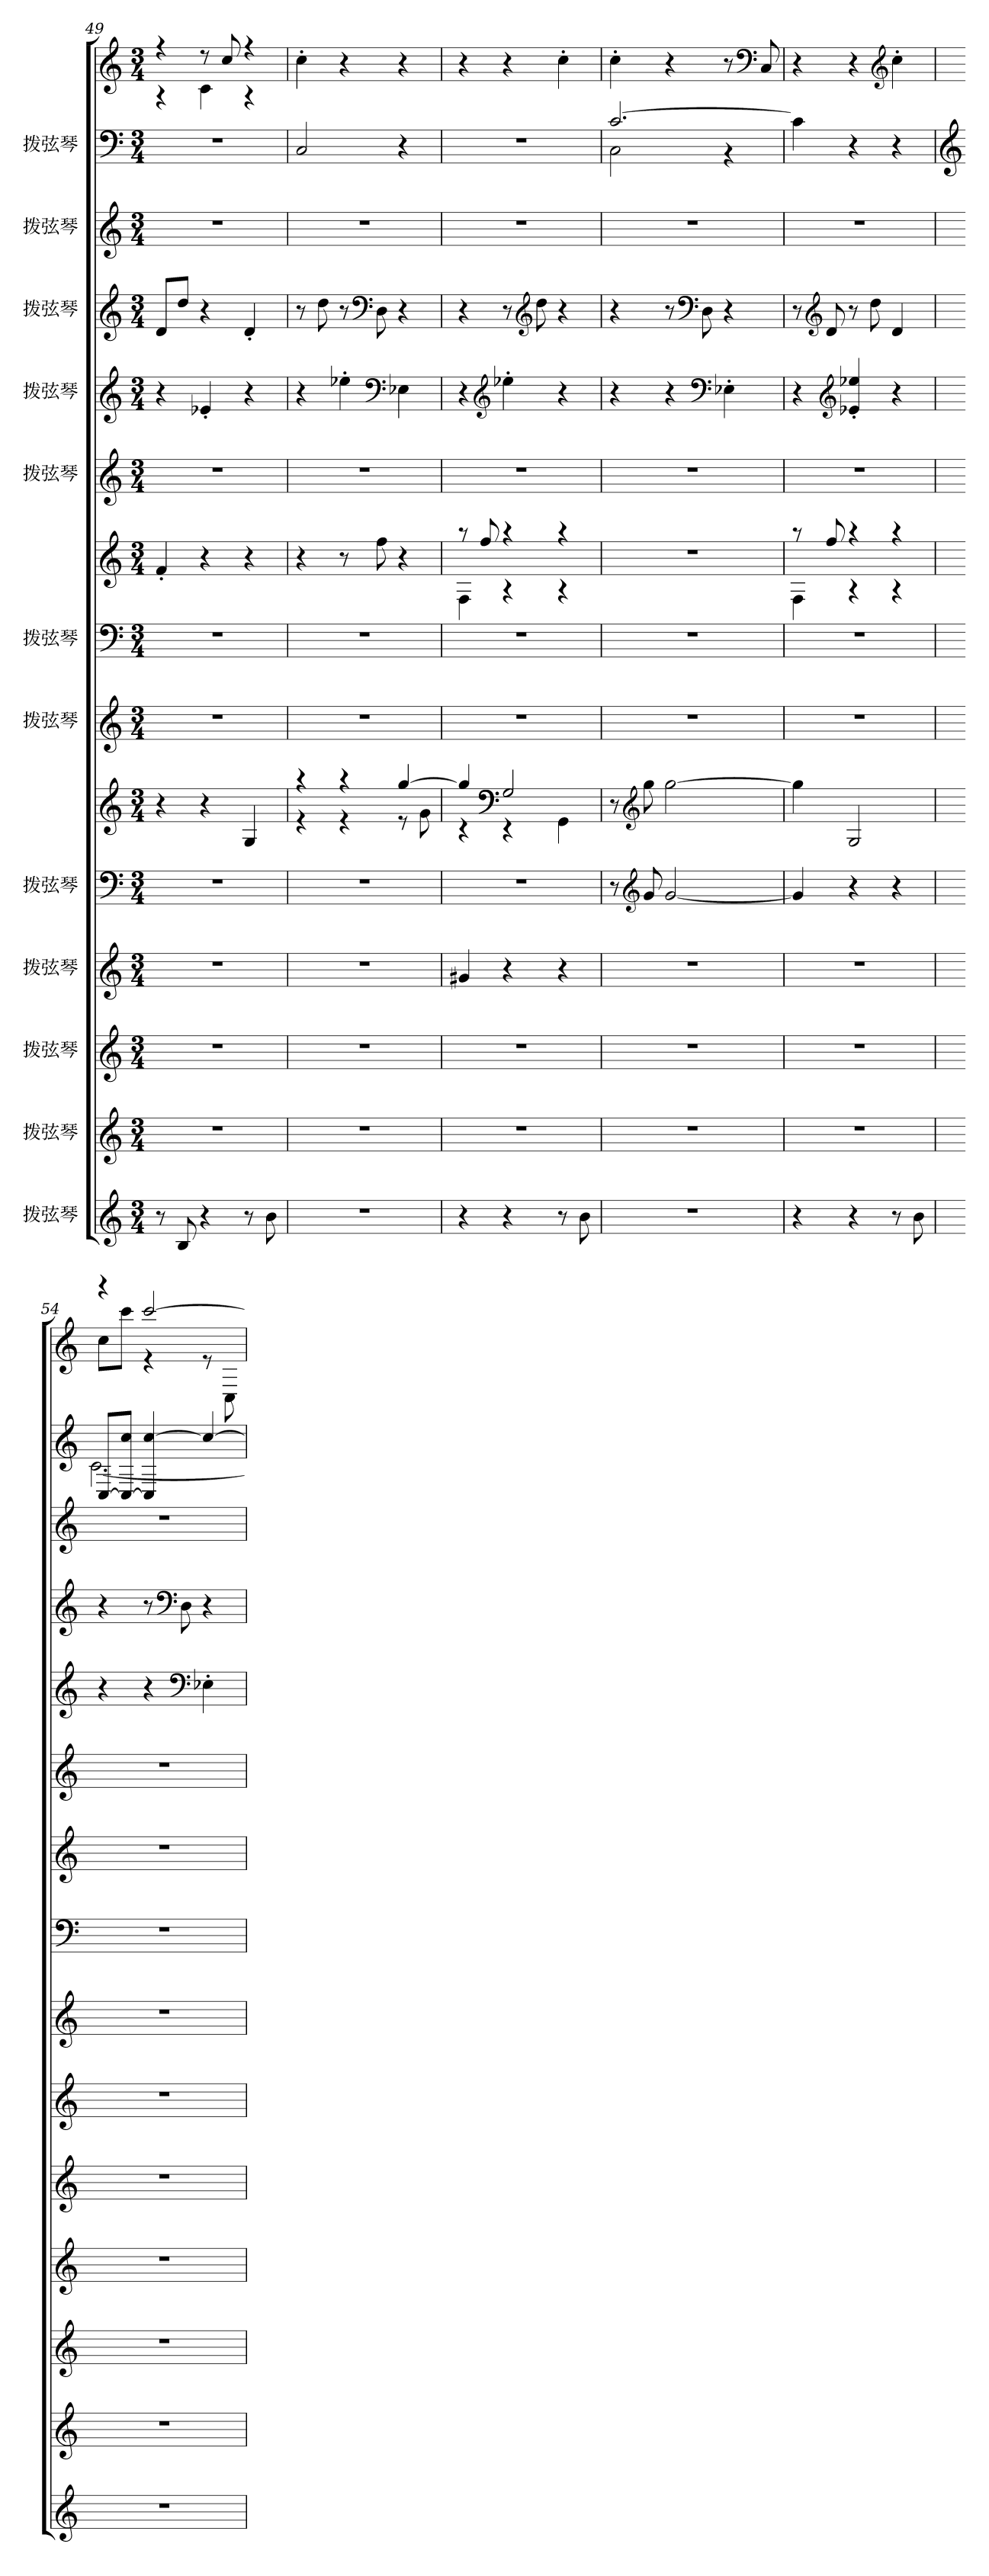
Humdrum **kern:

**kern	**kern	**kern	**kern	**kern	**kern	**kern	**kern	**kern	**kern	**kern	**kern	**kern	**kern	**kern
*part12	*part11	*part10	*part9	*part8	*part8	*part7	*part6	*part6	*part5	*part4	*part3	*part2	*part1	*part1
*staff15	*staff14	*staff13	*staff12	*staff11	*staff10	*staff9	*staff8	*staff7	*staff6	*staff5	*staff4	*staff3	*staff2	*staff1
*I"拨弦琴	*I"拨弦琴	*I"拨弦琴	*I"拨弦琴	*I"拨弦琴	*	*I"拨弦琴	*I"拨弦琴	*	*I"拨弦琴	*I"拨弦琴	*I"拨弦琴	*I"拨弦琴	*I"拨弦琴	*
*clefG2	*clefG2	*clefG2	*clefG2	*clefF4	*clefG2	*clefG2	*clefF4	*clefG2	*clefG2	*clefG2	*clefG2	*clefG2	*clefF4	*clefG2
*k[]	*k[]	*k[]	*k[]	*k[]	*k[]	*k[]	*k[]	*k[]	*k[]	*k[]	*k[]	*k[]	*k[]	*k[]
*M3/4	*M3/4	*M3/4	*M3/4	*M3/4	*M3/4	*M3/4	*M3/4	*M3/4	*M3/4	*M3/4	*M3/4	*M3/4	*M3/4	*M3/4
=49	=49	=49	=49	=49	=49	=49	=49	=49	=49	=49	=49	=49	=49	=49
*	*	*	*	*	*	*	*	*	*	*	*	*	*	*^
8r	2.r	2.r	2.r	2.r	4r	2.r	2.r	4f'/	2.r	4r	8d/L	2.r	2.r	4r	4r
8B/	.	.	.	.	.	.	.	.	.	.	8dd/J	.	.	.	.
4r	.	.	.	.	4r	.	.	4r	.	4e-X'/	4r	.	.	8r	4c\
.	.	.	.	.	.	.	.	.	.	.	.	.	.	8cc/	.
8r	.	.	.	.	4G/	.	.	4r	.	4r	4d'/	.	.	4r	4r
8b\	.	.	.	.	.	.	.	.	.	.	.	.	.	.	.
*	*	*	*	*	*	*	*	*	*	*	*	*	*	*v	*v
=50	=50	=50	=50	=50	=50	=50	=50	=50	=50	=50	=50	=50	=50	=50
*	*	*	*	*	*^	*	*	*	*	*	*	*	*	*
2.r	2.r	2.r	2.r	2.r	4r	4r	2.r	2.r	4r	2.r	4r	8r	2.r	2C/	4cc'\
.	.	.	.	.	.	.	.	.	.	.	.	8dd\	.	.	.
.	.	.	.	.	4r	4r	.	.	8r	.	4ee-X'\	8r	.	.	4r
*	*	*	*	*	*	*	*	*	*	*	*	*clefF4	*	*	*
.	.	.	.	.	.	.	.	.	8ff\	.	.	8D\	.	.	.
*	*	*	*	*	*	*	*	*	*	*	*clefF4	*	*	*	*
.	.	.	.	.	[4gg/	8r	.	.	4r	.	4E-X\	4r	.	4r	4r
.	.	.	.	.	.	8g\	.	.	.	.	.	.	.	.	.
!!LO:PB:g=z
=51	=51	=51	=51	=51	=51	=51	=51	=51	=51	=51	=51	=51	=51	=51	=51
*	*	*	*	*	*	*	*	*	*^	*	*	*	*	*	*
4r	2.r	2.r	4g#X/	2.r	4gg/]	4r	2.r	2.r	8r	4F\	2.r	4r	4r	2.r	2.r	4r
.	.	.	.	.	.	.	.	.	8ff/	.	.	.	.	.	.	.
*	*	*	*	*	*clefF4	*	*	*	*	*	*	*clefG2	*	*	*	*
4r	.	.	4r	.	2G/	4r	.	.	4r	4r	.	4ee-X'\	8r	.	.	4r
*	*	*	*	*	*	*	*	*	*	*	*	*	*clefG2	*	*	*
.	.	.	.	.	.	.	.	.	.	.	.	.	8dd\	.	.	.
8r	.	.	4r	.	.	4GG\	.	.	4r	4r	.	4r	4r	.	.	4cc'\
8b\	.	.	.	.	.	.	.	.	.	.	.	.	.	.	.	.
*	*	*	*	*	*v	*v	*	*	*v	*v	*	*	*	*	*	*
=52	=52	=52	=52	=52	=52	=52	=52	=52	=52	=52	=52	=52	=52	=52
*	*	*	*	*	*	*	*	*	*	*	*	*	*^	*
2.r	2.r	2.r	2.r	8r	8r	2.r	2.r	2.r	2.r	4r	4r	2.r	[2.c/	2C\	4cc'\
*	*	*	*	*clefG2	*clefG2	*	*	*	*	*	*	*	*	*	*
.	.	.	.	8g/	8gg\	.	.	.	.	.	.	.	.	.	.
.	.	.	.	[2g/	[2gg\	.	.	.	.	4r	8r	.	.	.	4r
*	*	*	*	*	*	*	*	*	*	*	*clefF4	*	*	*	*
.	.	.	.	.	.	.	.	.	.	.	8D\	.	.	.	.
*	*	*	*	*	*	*	*	*	*	*clefF4	*	*	*	*	*
.	.	.	.	.	.	.	.	.	.	4E-X'\	4r	.	.	4r	8r
*	*	*	*	*	*	*	*	*	*	*	*	*	*	*	*clefF4
.	.	.	.	.	.	.	.	.	.	.	.	.	.	.	8C/
*	*	*	*	*	*	*	*	*	*	*	*	*	*v	*v	*
=53	=53	=53	=53	=53	=53	=53	=53	=53	=53	=53	=53	=53	=53	=53
*	*	*	*	*	*	*	*	*^	*	*	*	*	*	*
4r	2.r	2.r	2.r	4g/]	4gg\]	2.r	2.r	8r	4F\	2.r	4r	8r	2.r	4c\]	4r
*	*	*	*	*	*	*	*	*	*	*	*	*clefG2	*	*	*
.	.	.	.	.	.	.	.	8ff/	.	.	.	8d/	.	.	.
*	*	*	*	*	*	*	*	*	*	*	*clefG2	*	*	*	*
4r	.	.	.	4r	2G/	.	.	4r	4r	.	4e-X/' 4ee-X/'	8r	.	4r	4r
.	.	.	.	.	.	.	.	.	.	.	.	8dd\	.	.	.
*	*	*	*	*	*	*	*	*	*	*	*	*	*	*	*clefG2
8r	.	.	.	4r	.	.	.	4r	4r	.	4r	4d/	.	4r	4cc'\
8b\	.	.	.	.	.	.	.	.	.	.	.	.	.	.	.
*	*	*	*	*	*	*	*	*v	*v	*	*	*	*	*	*
!!LO:PB:g=z
=54	=54	=54	=54	=54	=54	=54	=54	=54	=54	=54	=54	=54	=54	=54
*	*	*	*	*	*	*	*	*	*	*	*	*	*clefG2	*
*	*	*	*	*	*	*	*	*	*	*	*	*	*^	*^
2.r	2.r	2.r	2.r	2.r	2.r	2.r	2.r	2.r	2.r	4r	4r	2.r	[8C/L	[2.c\	4r	8cc\L
.	.	.	.	.	.	.	.	.	.	.	.	.	8C/_ 8cc/J	.	.	8ccc\J
.	.	.	.	.	.	.	.	.	.	4r	8r	.	4C/] [4cc/	.	[2ccc/	4r
*	*	*	*	*	*	*	*	*	*	*	*clefF4	*	*	*	*	*
.	.	.	.	.	.	.	.	.	.	.	8D\	.	.	.	.	.
*	*	*	*	*	*	*	*	*	*	*clefF4	*	*	*	*	*	*
.	.	.	.	.	.	.	.	.	.	4E-X'\	4r	.	4cc/_	.	.	8r
.	.	.	.	.	.	.	.	.	.	.	.	.	.	.	.	8C\
*	*	*	*	*	*	*	*	*	*	*	*	*	*v	*v	*	*
*	*	*	*	*	*	*	*	*	*	*	*	*	*	*v	*v
=	=	=	=	=	=	=	=	=	=	=	=	=	=	=
*-	*-	*-	*-	*-	*-	*-	*-	*-	*-	*-	*-	*-	*-	*-
